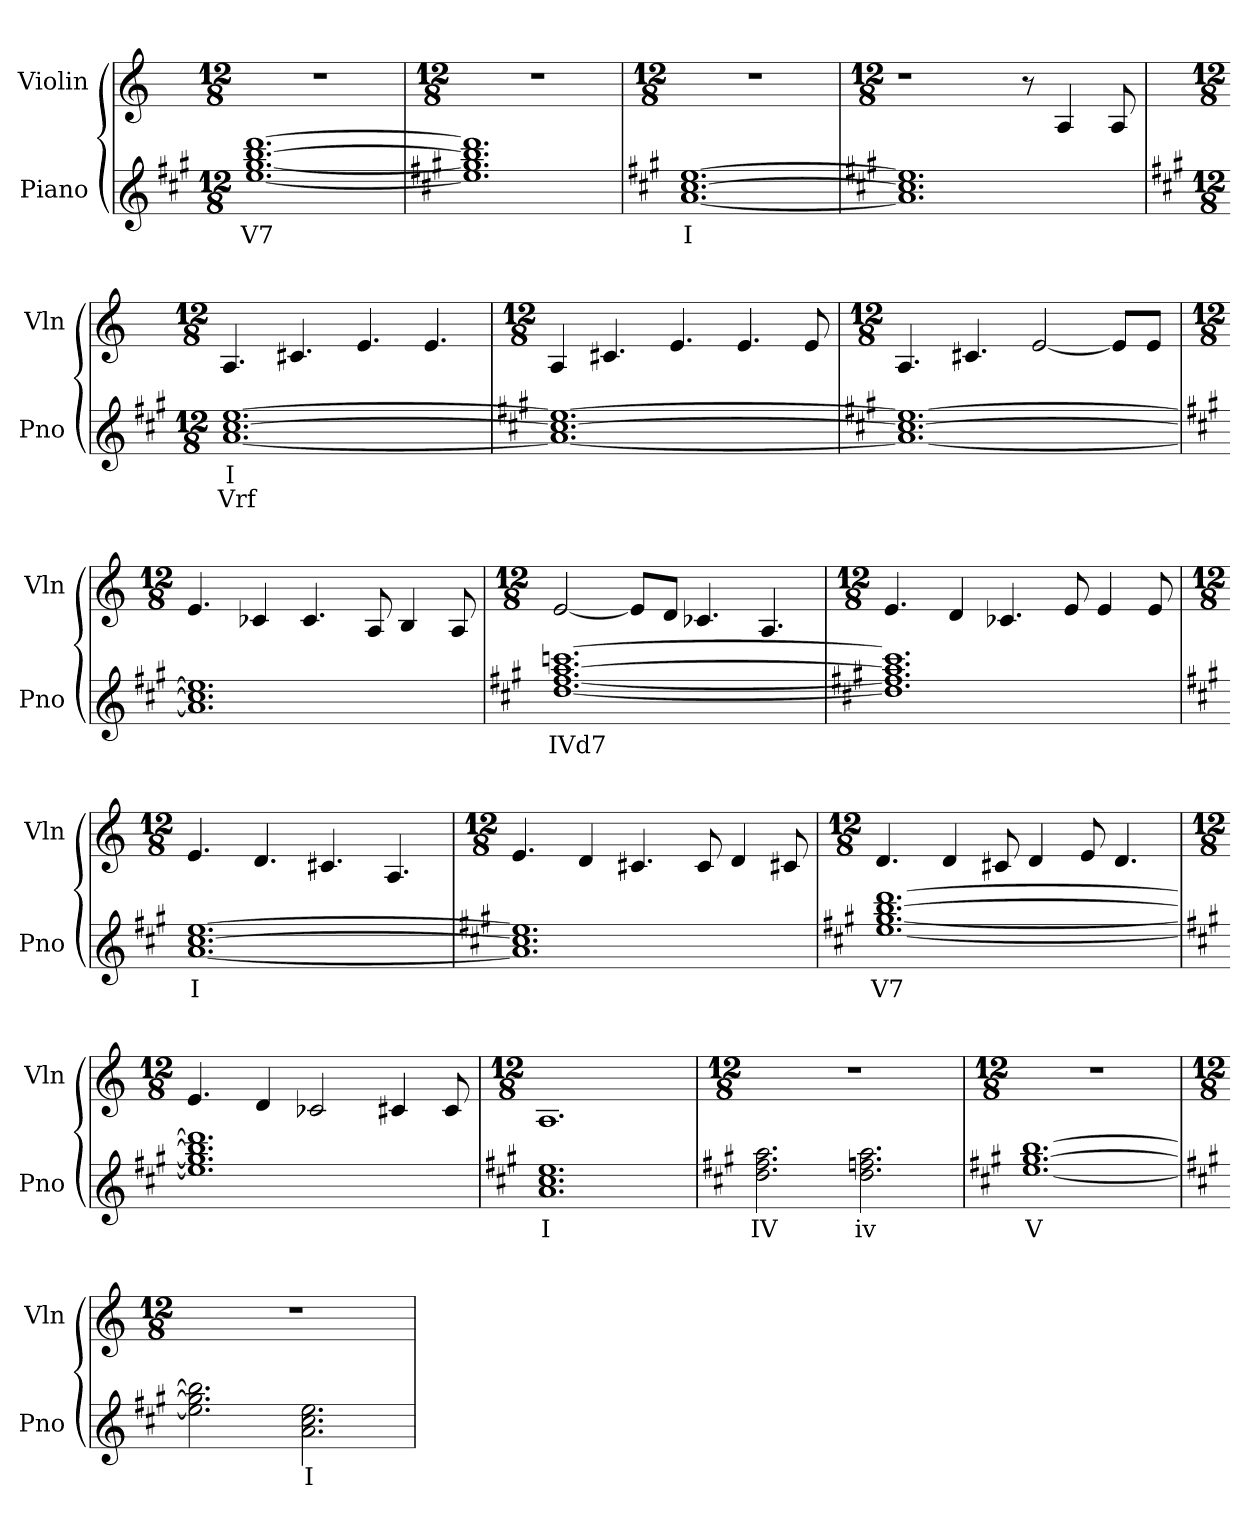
**kern	**text	**text	**kern
*part2	*part2	*part2	*part1
*staff2	*staff2	*staff2	*staff1
*I"Piano	*	*	*I"Violin
*I'Pno	*	*	*I'Vln
*k[f#c#g#]	*	*	*
*A:	*	*	*
*M12/8	*	*	*M12/8
=	=	=	=
[1.ee [1.gg# [1.bb [1.ddd	V7	.	1.r
=	=	=	=
*k[f#c#g#]	*	*	*
*A:	*	*	*
*	*	*	*M12/8
1.ee] 1.gg#] 1.bb] 1.ddd]	.	.	1.r
=	=	=	=
*k[f#c#g#]	*	*	*
*A:	*	*	*
*	*	*	*M12/8
[1.a [1.cc# [1.ee	I	.	1.r
=	=	=	=
*k[f#c#g#]	*	*	*
*A:	*	*	*
*	*	*	*M12/8
1.a] 1.cc#] 1.ee]	.	.	1r
.	.	.	8r
.	.	.	4A
.	.	.	8A
=	=	=	=
*k[f#c#g#]	*	*	*
*A:	*	*	*
*M12/8	*	*	*M12/8
[1.a [1.cc# [1.ee	I	Vrf	4.A
.	.	.	4.c#X
.	.	.	4.e
.	.	.	4.e
=	=	=	=
*k[f#c#g#]	*	*	*
*A:	*	*	*
*	*	*	*M12/8
1.a_ 1.cc#_ 1.ee_	.	.	4A
.	.	.	4.c#X
.	.	.	4.e
.	.	.	4.e
.	.	.	8e
=	=	=	=
*k[f#c#g#]	*	*	*
*A:	*	*	*
*	*	*	*M12/8
1.a_ 1.cc#_ 1.ee_	.	.	4.A
.	.	.	4.c#X
.	.	.	[2e
.	.	.	8eL]
.	.	.	8eJ
=	=	=	=
*k[f#c#g#]	*	*	*
*A:	*	*	*
*	*	*	*M12/8
1.a] 1.cc#] 1.ee]	.	.	4.e
.	.	.	4c-X
.	.	.	4.c-
.	.	.	8A
.	.	.	4B
.	.	.	8A
=	=	=	=
*k[f#c#g#]	*	*	*
*A:	*	*	*
*	*	*	*M12/8
[1.dd [1.ff# [1.aa [1.cccn	IVd7	.	[2e
.	.	.	8eL]
.	.	.	8dJ
.	.	.	4.c-X
.	.	.	4.A
=	=	=	=
*k[f#c#g#]	*	*	*
*A:	*	*	*
*	*	*	*M12/8
1.dd] 1.ff#] 1.aa] 1.cccn]	.	.	4.e
.	.	.	4d
.	.	.	4.c-X
.	.	.	8e
.	.	.	4e
.	.	.	8e
=	=	=	=
*k[f#c#g#]	*	*	*
*A:	*	*	*
*	*	*	*M12/8
[1.a [1.cc# [1.ee	I	.	4.e
.	.	.	4.d
.	.	.	4.c#X
.	.	.	4.A
=	=	=	=
*k[f#c#g#]	*	*	*
*A:	*	*	*
*	*	*	*M12/8
1.a] 1.cc#] 1.ee]	.	.	4.e
.	.	.	4d
.	.	.	4.c#X
.	.	.	8c#
.	.	.	4d
.	.	.	8c#X
=	=	=	=
*k[f#c#g#]	*	*	*
*A:	*	*	*
*	*	*	*M12/8
[1.ee [1.gg# [1.bb [1.ddd	V7	.	4.d
.	.	.	4d
.	.	.	8c#X
.	.	.	4d
.	.	.	8e
.	.	.	4.d
=	=	=	=
*k[f#c#g#]	*	*	*
*A:	*	*	*
*	*	*	*M12/8
1.ee] 1.gg#] 1.bb] 1.ddd]	.	.	4.e
.	.	.	4d
.	.	.	2c-X
.	.	.	4c#X
.	.	.	8c#
=	=	=	=
*k[f#c#g#]	*	*	*
*A:	*	*	*
*	*	*	*M12/8
1.a 1.cc# 1.ee	I	.	1.A
=	=	=	=
*k[f#c#g#]	*	*	*
*A:	*	*	*
*	*	*	*M12/8
2.dd 2.ff# 2.aa	IV	.	1.r
2.dd 2.ffn 2.aa	iv	.	.
=	=	=	=
*k[f#c#g#]	*	*	*
*A:	*	*	*
*	*	*	*M12/8
[1.ee [1.gg# [1.bb	V	.	1.r
=	=	=	=
*k[f#c#g#]	*	*	*
*A:	*	*	*
*	*	*	*M12/8
2.ee] 2.gg#] 2.bb]	.	.	1.r
2.a 2.cc# 2.ee	I	.	.
=	=	=	=
*-	*-	*-	*-
